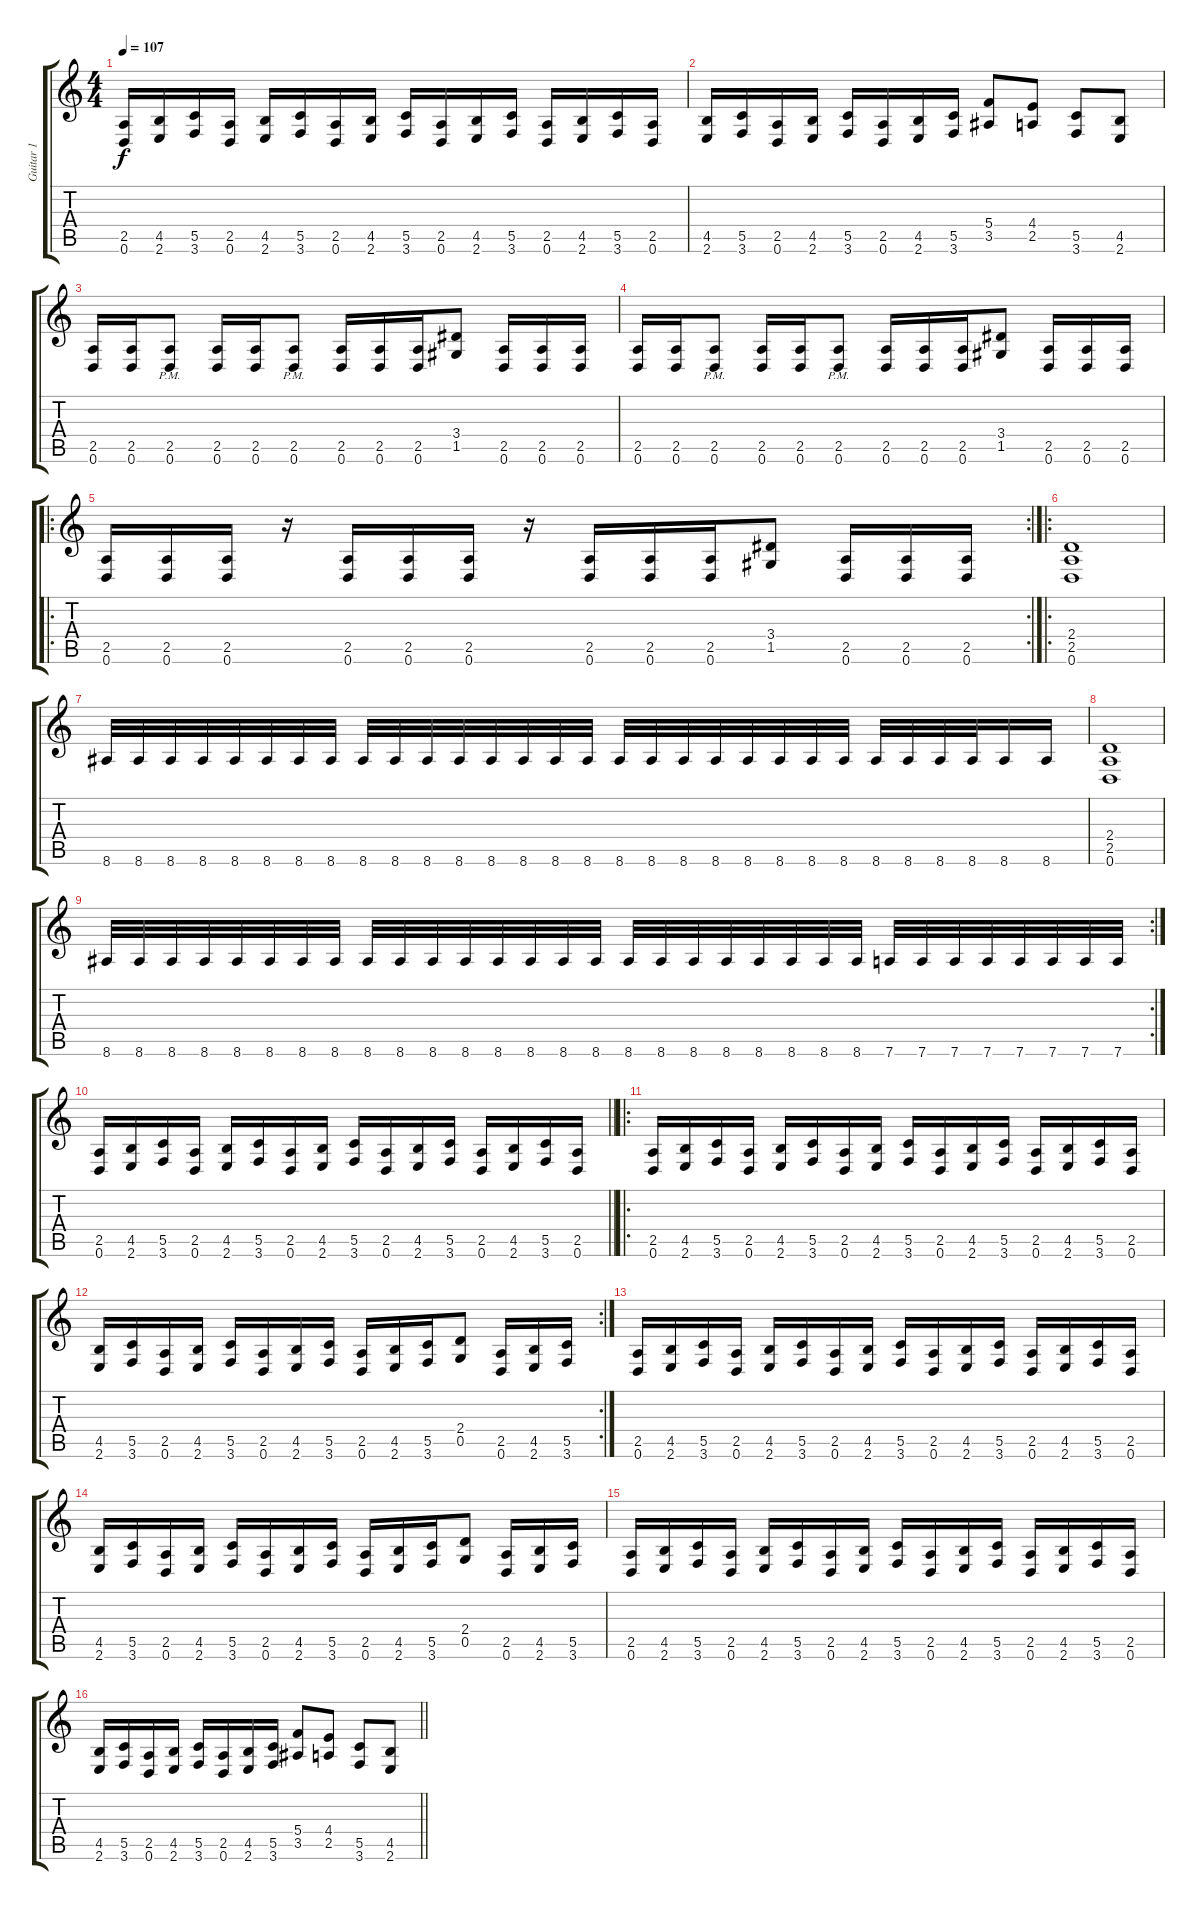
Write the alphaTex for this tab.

\track ("Guitar 1" "Guitar 1") {instrument distortionguitar}
\staff {score tabs}
\tuning (D4 A3 F3 C3 G2 D2) {hide}
\ts (4 4)
\tempo 107
\clef g2
\ks c
(2.5 0.6).16{dy f} (4.5 2.6).16 (5.5 3.6).16 (2.5 0.6).16 (4.5 2.6).16 (5.5 3.6).16 (2.5 0.6).16 (4.5 2.6).16 (5.5 3.6).16 (2.5 0.6).16 (4.5 2.6).16 (5.5 3.6).16 (2.5 0.6).16 (4.5 2.6).16 (5.5 3.6).16 (2.5 0.6).16 |
(4.5 2.6).16 (5.5 3.6).16 (2.5 0.6).16 (4.5 2.6).16 (5.5 3.6).16 (2.5 0.6).16 (4.5 2.6).16 (5.5 3.6).16 (5.4 3.5).8 (4.4 2.5).8 (5.5 3.6).8 (4.5 2.6).8 |
(2.5 0.6).16 (2.5 0.6).16 (2.5{pm} 0.6{pm}).8 (2.5 0.6).16 (2.5 0.6).16 (2.5{pm} 0.6{pm}).8 (2.5 0.6).16 (2.5 0.6).16 (2.5 0.6).16 (3.4 1.5).8 (2.5 0.6).16 (2.5 0.6).16 (2.5 0.6).16 |
(2.5 0.6).16 (2.5 0.6).16 (2.5{pm} 0.6{pm}).8 (2.5 0.6).16 (2.5 0.6).16 (2.5{pm} 0.6{pm}).8 (2.5 0.6).16 (2.5 0.6).16 (2.5 0.6).16 (3.4 1.5).8 (2.5 0.6).16 (2.5 0.6).16 (2.5 0.6).16 |
\ro
\rc 2
(2.5 0.6).16 (2.5 0.6).16 (2.5 0.6).16 r.16 (2.5 0.6).16 (2.5 0.6).16 (2.5 0.6).16 r.16 (2.5 0.6).16 (2.5 0.6).16 (2.5 0.6).16 (3.4 1.5).8 (2.5 0.6).16 (2.5 0.6).16 (2.5 0.6).16 |
\ro
(2.4 2.5 0.6).1 |
8.6.32 8.6.32 8.6.32 8.6.32 8.6.32 8.6.32 8.6.32 8.6.32 8.6.32 8.6.32 8.6.32 8.6.32 8.6.32 8.6.32 8.6.32 8.6.32 8.6.32 8.6.32 8.6.32 8.6.32 8.6.32 8.6.32 8.6.32 8.6.32 8.6.32 8.6.32 8.6.32 8.6.32 8.6.16 8.6.16 |
(2.4 2.5 0.6).1 |
\rc 2
8.6.32 8.6.32 8.6.32 8.6.32 8.6.32 8.6.32 8.6.32 8.6.32 8.6.32 8.6.32 8.6.32 8.6.32 8.6.32 8.6.32 8.6.32 8.6.32 8.6.32 8.6.32 8.6.32 8.6.32 8.6.32 8.6.32 8.6.32 8.6.32 7.6.32 7.6.32 7.6.32 7.6.32 7.6.32 7.6.32 7.6.32 7.6.32 |
\barLineRight lightlight
(2.5 0.6).16 (4.5 2.6).16 (5.5 3.6).16 (2.5 0.6).16 (4.5 2.6).16 (5.5 3.6).16 (2.5 0.6).16 (4.5 2.6).16 (5.5 3.6).16 (2.5 0.6).16 (4.5 2.6).16 (5.5 3.6).16 (2.5 0.6).16 (4.5 2.6).16 (5.5 3.6).16 (2.5 0.6).16 |
\ro
(2.5 0.6).16 (4.5 2.6).16 (5.5 3.6).16 (2.5 0.6).16 (4.5 2.6).16 (5.5 3.6).16 (2.5 0.6).16 (4.5 2.6).16 (5.5 3.6).16 (2.5 0.6).16 (4.5 2.6).16 (5.5 3.6).16 (2.5 0.6).16 (4.5 2.6).16 (5.5 3.6).16 (2.5 0.6).16 |
\rc 2
(4.5 2.6).16 (5.5 3.6).16 (2.5 0.6).16 (4.5 2.6).16 (5.5 3.6).16 (2.5 0.6).16 (4.5 2.6).16 (5.5 3.6).16 (2.5 0.6).16 (4.5 2.6).16 (5.5 3.6).16 (2.4 0.5).8 (2.5 0.6).16 (4.5 2.6).16 (5.5 3.6).16 |
(2.5 0.6).16 (4.5 2.6).16 (5.5 3.6).16 (2.5 0.6).16 (4.5 2.6).16 (5.5 3.6).16 (2.5 0.6).16 (4.5 2.6).16 (5.5 3.6).16 (2.5 0.6).16 (4.5 2.6).16 (5.5 3.6).16 (2.5 0.6).16 (4.5 2.6).16 (5.5 3.6).16 (2.5 0.6).16 |
(4.5 2.6).16 (5.5 3.6).16 (2.5 0.6).16 (4.5 2.6).16 (5.5 3.6).16 (2.5 0.6).16 (4.5 2.6).16 (5.5 3.6).16 (2.5 0.6).16 (4.5 2.6).16 (5.5 3.6).16 (2.4 0.5).8 (2.5 0.6).16 (4.5 2.6).16 (5.5 3.6).16 |
(2.5 0.6).16 (4.5 2.6).16 (5.5 3.6).16 (2.5 0.6).16 (4.5 2.6).16 (5.5 3.6).16 (2.5 0.6).16 (4.5 2.6).16 (5.5 3.6).16 (2.5 0.6).16 (4.5 2.6).16 (5.5 3.6).16 (2.5 0.6).16 (4.5 2.6).16 (5.5 3.6).16 (2.5 0.6).16 |
\barLineRight lightlight
(4.5 2.6).16 (5.5 3.6).16 (2.5 0.6).16 (4.5 2.6).16 (5.5 3.6).16 (2.5 0.6).16 (4.5 2.6).16 (5.5 3.6).16 (5.4 3.5).8 (4.4 2.5).8 (5.5 3.6).8 (4.5 2.6).8
